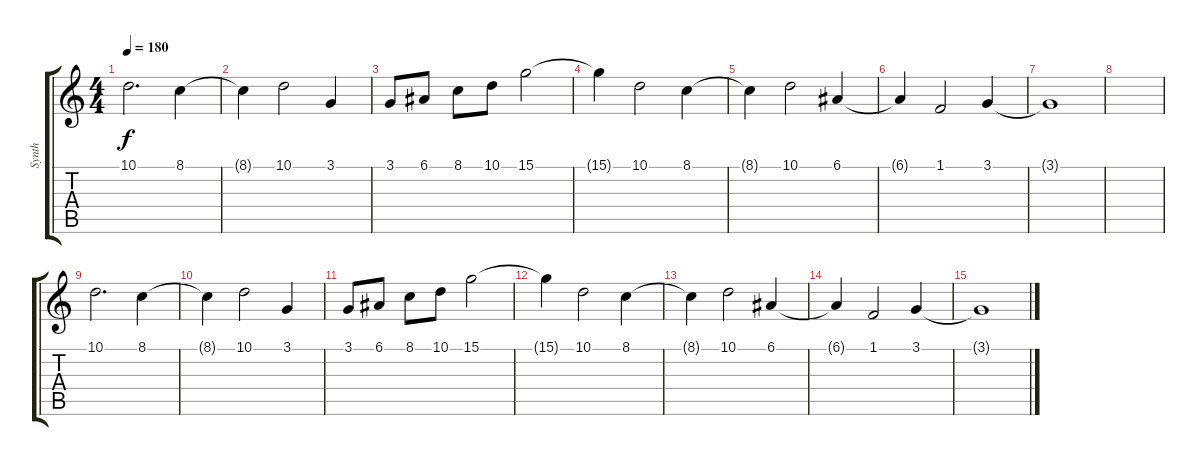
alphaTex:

\track ("Synth" "Synth") {instrument pad6metallic}
\staff {score tabs}
\tuning (E4 B3 G3 D3 A2 E2) {hide}
\ts (4 4)
\tempo 180
\clef g2
\ks c
10.1.2{d dy f} 8.1.4 |
8.1{t}.4 10.1.2 3.1.4 |
3.1.8 6.1.8 8.1.8 10.1.8 15.1.2 |
15.1{t}.4 10.1.2 8.1.4 |
8.1{t}.4 10.1.2 6.1.4 |
6.1{t}.4 1.1.2 3.1.4 |
3.1{t}.1 |
|
10.1.2{d} 8.1.4 |
8.1{t}.4 10.1.2 3.1.4 |
3.1.8 6.1.8 8.1.8 10.1.8 15.1.2 |
15.1{t}.4 10.1.2 8.1.4 |
8.1{t}.4 10.1.2 6.1.4 |
6.1{t}.4 1.1.2 3.1.4 |
3.1{t}.1
